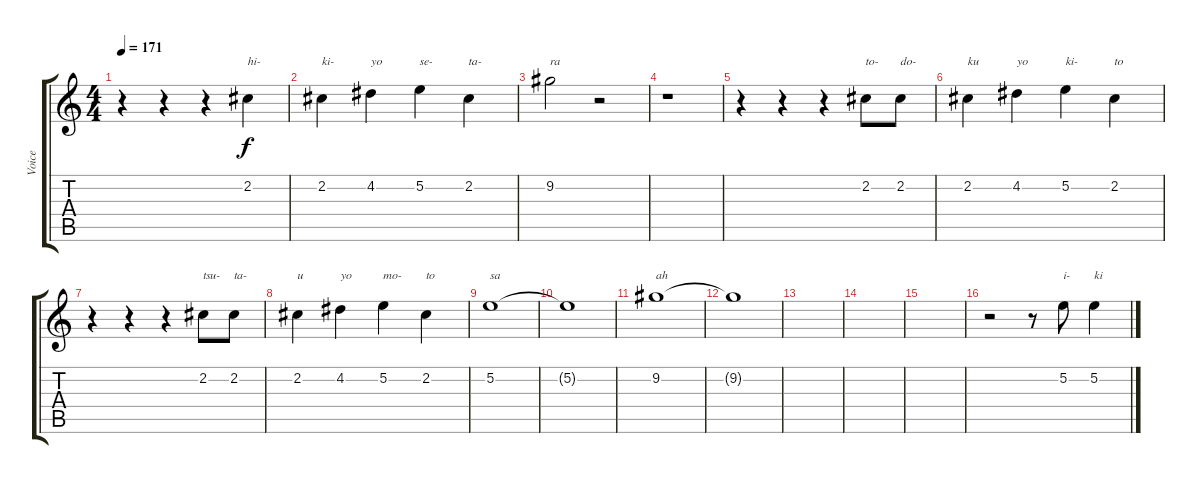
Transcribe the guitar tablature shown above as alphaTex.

\track ("Voice" "Voice") {instrument contrabass}
\staff {score tabs}
\tuning (E4 B3 G3 D3 A2 E2) {hide}
\ts (4 4)
\tempo 171
\clef g2
\ks c
r.4{dy f} r.4 r.4 2.2.4{txt "hi-"} |
2.2.4{txt "ki-"} 4.2.4{txt "yo"} 5.2.4{txt "se-"} 2.2.4{txt "ta-"} |
9.2.2{txt "ra"} r.2 |
r.1 |
r.4 r.4 r.4 2.2.8{txt "to-"} 2.2.8{txt "do-"} |
2.2.4{txt "ku"} 4.2.4{txt "yo"} 5.2.4{txt "ki-"} 2.2.4{txt "to"} |
r.4 r.4 r.4 2.2.8{txt "tsu-"} 2.2.8{txt "ta-"} |
2.2.4{txt "u"} 4.2.4{txt "yo"} 5.2.4{txt "mo-"} 2.2.4{txt "to"} |
5.2.1{txt "sa"} |
5.2{t}.1 |
9.2.1{txt "ah"} |
9.2{t}.1 |
|
|
|
r.2 r.8 5.2.8{txt "i-"} 5.2.4{txt "ki"}
